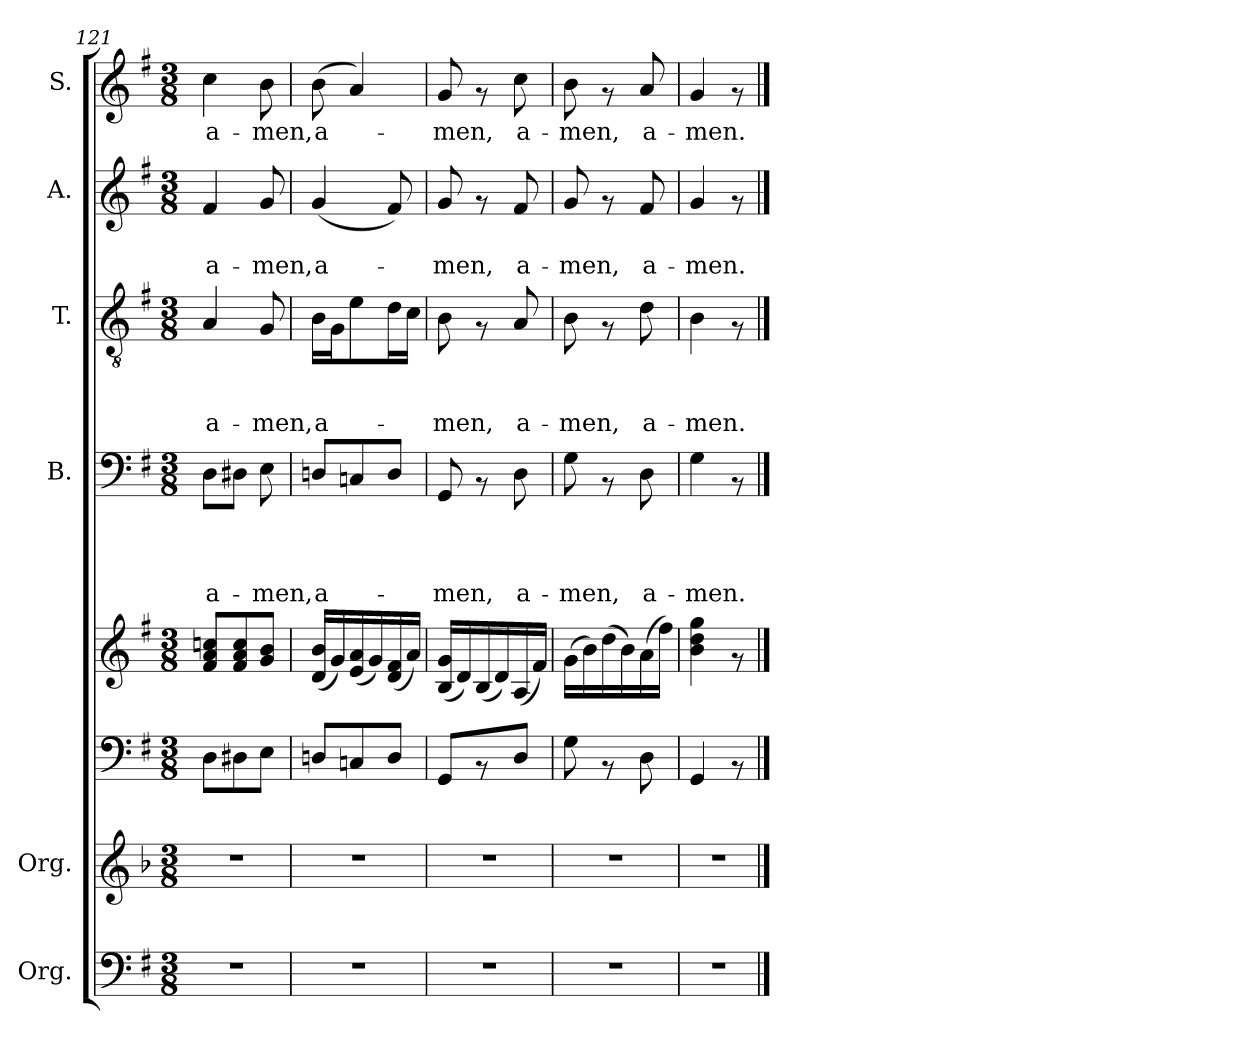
**kern	**kern	**kern	**kern	**kern	**text	**text	**text	**text	**kern	**text	**text	**text	**kern	**text	**text	**kern	**text
*part8	*part7	*part6	*part5	*part4	*part4	*part4	*part4	*part4	*part3	*part3	*part3	*part3	*part2	*part2	*part2	*part1	*part1
*staff8	*staff7	*staff6	*staff5	*staff4	*staff4	*staff4	*staff4	*staff4	*staff3	*staff3	*staff3	*staff3	*staff2	*staff2	*staff2	*staff1	*staff1
*I"Org.	*I"Org.	*	*	*I"B.	*	*	*	*	*I"T.	*	*	*	*I"A.	*	*	*I"S.	*
*	*	*	*	*I'B.	*	*	*	*	*I'T.	*	*	*	*I'A.	*	*	*I'S.	*
*clefF4	*clefG2	*clefF4	*clefG2	*clefF4	*	*	*	*	*clefGv2	*	*	*	*clefG2	*	*	*clefG2	*
*k[f#]	*k[b-]	*k[f#]	*k[f#]	*k[f#]	*	*	*	*	*k[f#]	*	*	*	*k[f#]	*	*	*k[f#]	*
*G:	*F:	*G:	*G:	*G:	*	*	*	*	*G:	*	*	*	*G:	*	*	*G:	*
*M3/8	*M3/8	*M3/8	*M3/8	*M3/8	*	*	*	*	*M3/8	*	*	*	*M3/8	*	*	*M3/8	*
=121	=121	=121	=121	=121	=121	=121	=121	=121	=121	=121	=121	=121	=121	=121	=121	=121	=121
!	!	!	!	!	!	!	!	!LO:LY:b	!	!	!	!LO:LY:b	!	!	!LO:LY:b	!	!LO:LY:b
4.r	4.r	8D\L	8f#/ 8a/ 8ccn/L	8D\L	.	.	.	a-	4A/	.	.	a-	4f#/	.	a-	4cc\	a-
.	.	8D#X\	8f#/ 8a/ 8cc/	8D#X\J	.	.	.	.	.	.	.	.	.	.	.	.	.
!	!	!	!	!	!	!	!	!LO:LY:b	!	!	!	!LO:LY:b	!	!	!LO:LY:b	!	!LO:LY:b
.	.	8E\J	8g/ 8b/J	8E\	.	.	.	-men,	8G/	.	.	-men,	8g/	.	-men,	8b\	-men,
=122	=122	=122	=122	=122	=122	=122	=122	=122	=122	=122	=122	=122	=122	=122	=122	=122	=122
!	!	!	!	!	!	!	!	!LO:LY:b	!	!	!	!LO:LY:b	!	!	!LO:LY:b	!	!LO:LY:b
4.r	4.r	8Dn/L	(<16d/ 16b/LL	8Dn/L	.	.	.	a-	16B\LL	.	.	a-	(<4g/	.	a-	(>8b\	a-
.	.	.	16g/)	.	.	.	.	.	16G\J	.	.	.	.	.	.	.	.
.	.	8Cn/	(<16e/ 16a/	8Cn/	.	.	.	.	8e\	.	.	.	.	.	.	4a/)	.
.	.	.	16g/)	.	.	.	.	.	.	.	.	.	.	.	.	.	.
.	.	8D/J	(<16d/ 16f#/	8D/J	.	.	.	.	16d\L	.	.	.	8f#/)	.	.	.	.
.	.	.	16a/JJ)	.	.	.	.	.	16c\JJ	.	.	.	.	.	.	.	.
=123	=123	=123	=123	=123	=123	=123	=123	=123	=123	=123	=123	=123	=123	=123	=123	=123	=123
!	!	!	!	!	!	!	!	!LO:LY:b	!	!	!	!LO:LY:b	!	!	!LO:LY:b	!	!LO:LY:b
4.r	4.r	8GG/L	(<16B/ 16g/LL	8GG/	.	.	.	-men,	8B\	.	.	-men,	8g/	.	-men,	8g/	-men,
.	.	.	16d/)	.	.	.	.	.	.	.	.	.	.	.	.	.	.
.	.	8rAA	(<16B/	8rAA	.	.	.	.	8rF	.	.	.	8rf	.	.	8rf	.
.	.	.	16d/)	.	.	.	.	.	.	.	.	.	.	.	.	.	.
!	!	!	!	!	!	!	!	!LO:LY:b	!	!	!	!LO:LY:b	!	!	!LO:LY:b	!	!LO:LY:b
.	.	8D/J	(<16A/	8D\	.	.	.	a-	8A/	.	.	a-	8f#/	.	a-	8cc\	a-
.	.	.	16f#/JJ)	.	.	.	.	.	.	.	.	.	.	.	.	.	.
=124	=124	=124	=124	=124	=124	=124	=124	=124	=124	=124	=124	=124	=124	=124	=124	=124	=124
!	!	!	!	!	!	!	!	!LO:LY:b	!	!	!	!LO:LY:b	!	!	!LO:LY:b	!	!LO:LY:b
4.r	4.r	8G\	(>16g\LL	8G\	.	.	.	-men,	8B\	.	.	-men,	8g/	.	-men,	8b\	-men,
.	.	.	16b\)	.	.	.	.	.	.	.	.	.	.	.	.	.	.
.	.	8rAA	(>16dd\	8rAA	.	.	.	.	8rF	.	.	.	8rf	.	.	8rf	.
.	.	.	16b\)	.	.	.	.	.	.	.	.	.	.	.	.	.	.
!	!	!	!	!	!	!	!	!LO:LY:b	!	!	!	!LO:LY:b	!	!	!LO:LY:b	!	!LO:LY:b
.	.	8D\	(>16a\	8D\	.	.	.	a-	8d\	.	.	a-	8f#/	.	a-	8a/	a-
.	.	.	16ff#\JJ)	.	.	.	.	.	.	.	.	.	.	.	.	.	.
=125	=125	=125	=125	=125	=125	=125	=125	=125	=125	=125	=125	=125	=125	=125	=125	=125	=125
!	!	!	!	!	!	!	!	!LO:LY:b	!	!	!	!LO:LY:b	!	!	!LO:LY:b	!	!LO:LY:b
4.r	4.r	4GG/	4b\ 4dd\ 4gg\	4G\	.	.	.	-men.	4B\	.	.	-men.	4g/	.	-men.	4g/	-men.
.	.	8rAA	8rf	8rAA	.	.	.	.	8rF	.	.	.	8rf	.	.	8rf	.
==	==	==	==	==	==	==	==	==	==	==	==	==	==	==	==	==	==
*-	*-	*-	*-	*-	*-	*-	*-	*-	*-	*-	*-	*-	*-	*-	*-	*-	*-
